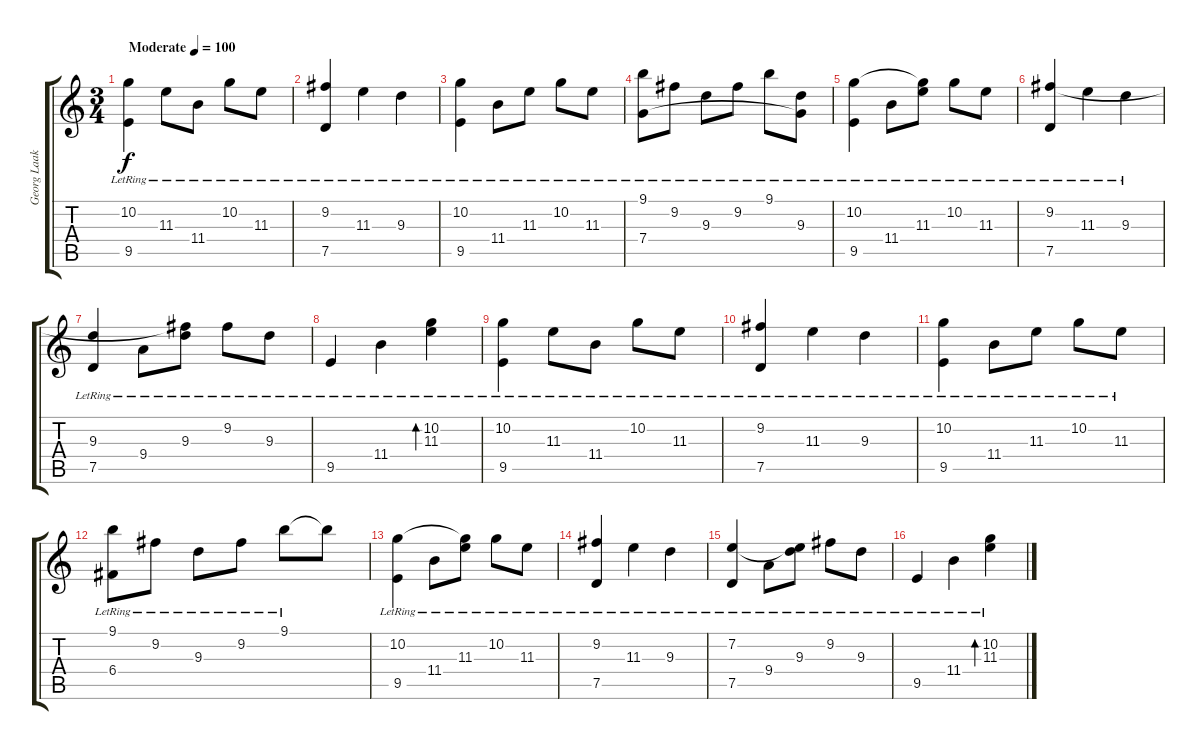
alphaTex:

\track ("Georg Laakso" "Georg Laak") {instrument acousticguitarsteel}
\staff {score tabs}
\tuning (D4 A3 F3 C3 G2 D2) {hide}
\ts (3 4)
\tempo (100 "Moderate")
\clef g2
\ks c
(10.2{lr} 9.5{lr}).4{dy f instrument acousticguitarsteel} 11.3{lr}.8 11.4{lr}.8 10.2{lr}.8 11.3{lr}.8 |
(9.2{lr} 7.5).4 11.3{lr}.4 9.3{lr}.4 |
(10.2{lr} 9.5{lr}).4 11.4{lr}.8 11.3{lr}.8 10.2{lr}.8 11.3{lr}.8 |
(9.1{lr} 7.4).8 9.2{lr}.8 9.3{lr}.8 9.2{lr}.8 9.1{lr}.8 (9.3{lr} 7.4{t}).8 |
(10.2 9.5{lr}).4 11.4{lr}.8 (10.2{t} 11.3{lr}).8 10.2{lr}.8 11.3{lr}.8 |
(9.2{lr} 7.5).4 11.3{lr}.4 9.3{lr}.4 |
(9.3 7.5{lr}).4 9.4{lr}.8 (9.2{t} 9.3{lr}).8 9.2{lr}.8 9.3{lr}.8 |
9.5{lr}.4 11.4{lr}.4 (10.2 11.3{lr}).4{bd 480} |
(10.2{lr} 9.5{lr}).4 11.3{lr}.8 11.4{lr}.8 10.2{lr}.8 11.3{lr}.8 |
(9.2{lr} 7.5).4 11.3{lr}.4 9.3{lr}.4 |
(10.2{lr} 9.5{lr}).4 11.4{lr}.8 11.3{lr}.8 10.2{lr}.8 11.3{lr}.8 |
(9.1{lr} 6.4).8 9.2{lr}.8 9.3{lr}.8 9.2{lr}.8 9.1{lr}.8 9.1{t}.8 |
(10.2 9.5{lr}).4 11.4{lr}.8 (10.2{t} 11.3{lr}).8 10.2{lr}.8 11.3{lr}.8 |
(9.2{lr} 7.5).4 11.3{lr}.4 9.3{lr}.4 |
(7.2{lr} 7.5{lr}).4 9.4{lr}.8 (7.2{t} 9.3{lr}).8 9.2{lr}.8 9.3{lr}.8 |
9.5{lr}.4 11.4{lr}.4 (10.2 11.3{lr}).4{bd 480}
